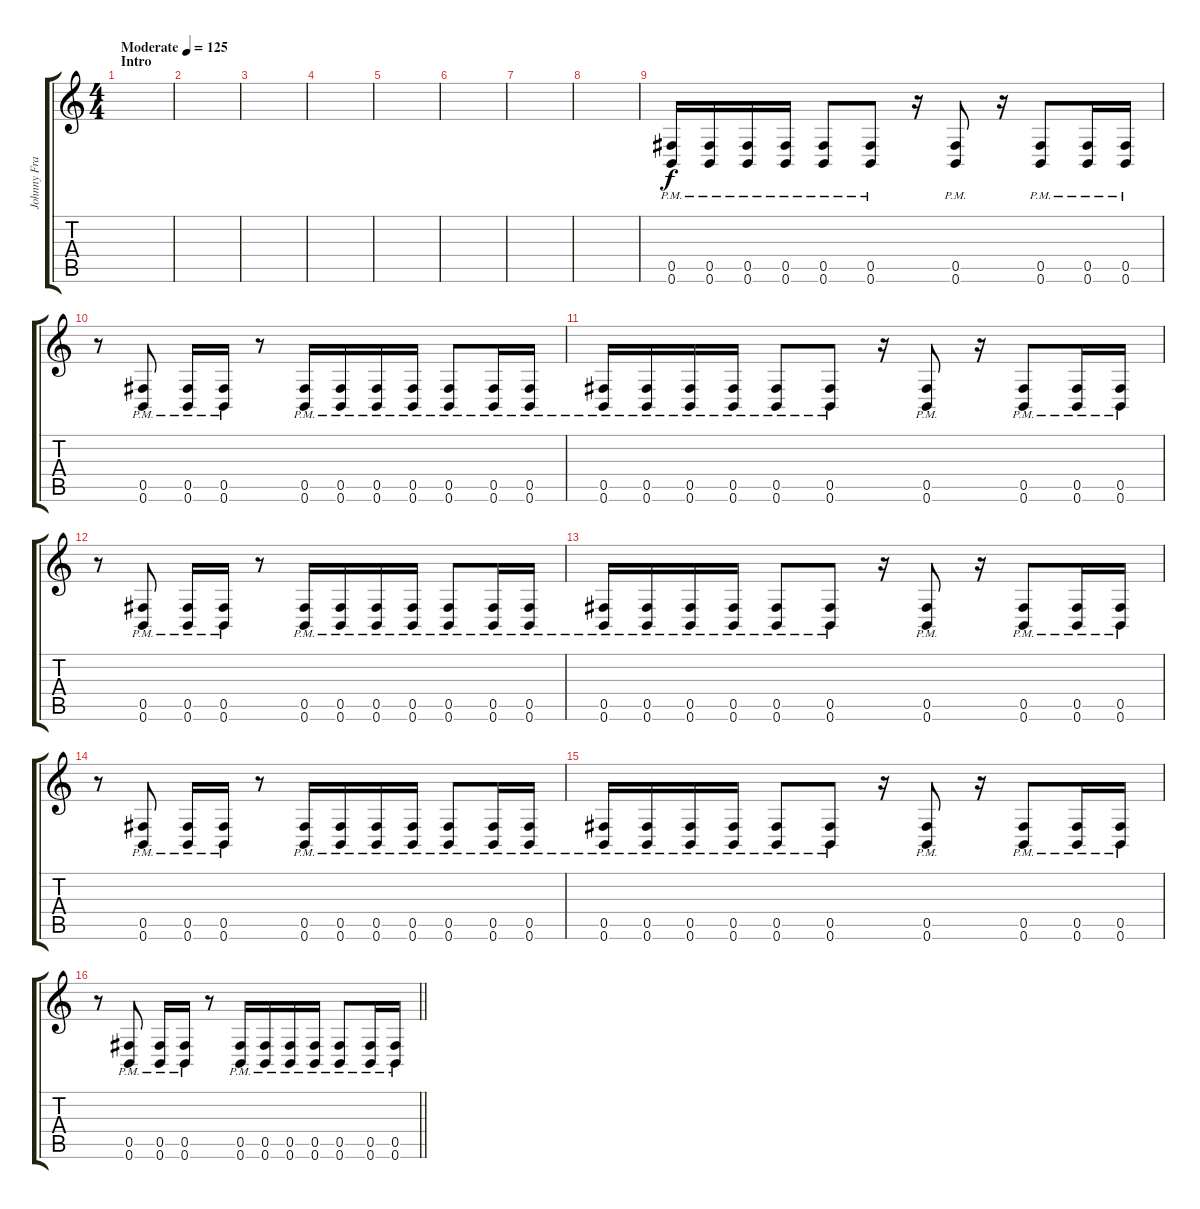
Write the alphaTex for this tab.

\track ("Johnny Franck" "Johnny Fra") {instrument distortionguitar}
\staff {score tabs}
\tuning (Db4 Ab3 E3 B2 Gb2 B1) {hide}
\ts (4 4)
\section ("" "Intro")
\tempo (125 "Moderate")
\clef g2
\ks c
|
|
|
|
|
|
|
|
(0.5{pm} 0.6{pm}).16 (0.5{pm} 0.6{pm}).16 (0.5{pm} 0.6{pm}).16 (0.5{pm} 0.6{pm}).16 (0.5{pm} 0.6{pm}).8 (0.5{pm} 0.6{pm}).8 r.16 (0.5{pm} 0.6{pm}).8 r.16 (0.5{pm} 0.6{pm}).8 (0.5{pm} 0.6{pm}).16 (0.5{pm} 0.6{pm}).16 |
r.8 (0.5{pm} 0.6{pm}).8 (0.5{pm} 0.6{pm}).16 (0.5{pm} 0.6{pm}).16 r.8 (0.5{pm} 0.6{pm}).16 (0.5{pm} 0.6{pm}).16 (0.5{pm} 0.6{pm}).16 (0.5{pm} 0.6{pm}).16 (0.5{pm} 0.6{pm}).8 (0.5{pm} 0.6{pm}).16 (0.5{pm} 0.6{pm}).16 |
(0.5{pm} 0.6{pm}).16 (0.5{pm} 0.6{pm}).16 (0.5{pm} 0.6{pm}).16 (0.5{pm} 0.6{pm}).16 (0.5{pm} 0.6{pm}).8 (0.5{pm} 0.6{pm}).8 r.16 (0.5{pm} 0.6{pm}).8 r.16 (0.5{pm} 0.6{pm}).8 (0.5{pm} 0.6{pm}).16 (0.5{pm} 0.6{pm}).16 |
r.8 (0.5{pm} 0.6{pm}).8 (0.5{pm} 0.6{pm}).16 (0.5{pm} 0.6{pm}).16 r.8 (0.5{pm} 0.6{pm}).16 (0.5{pm} 0.6{pm}).16 (0.5{pm} 0.6{pm}).16 (0.5{pm} 0.6{pm}).16 (0.5{pm} 0.6{pm}).8 (0.5{pm} 0.6{pm}).16 (0.5{pm} 0.6{pm}).16 |
(0.5{pm} 0.6{pm}).16 (0.5{pm} 0.6{pm}).16 (0.5{pm} 0.6{pm}).16 (0.5{pm} 0.6{pm}).16 (0.5{pm} 0.6{pm}).8 (0.5{pm} 0.6{pm}).8 r.16 (0.5{pm} 0.6{pm}).8 r.16 (0.5{pm} 0.6{pm}).8 (0.5{pm} 0.6{pm}).16 (0.5{pm} 0.6{pm}).16 |
r.8 (0.5{pm} 0.6{pm}).8 (0.5{pm} 0.6{pm}).16 (0.5{pm} 0.6{pm}).16 r.8 (0.5{pm} 0.6{pm}).16 (0.5{pm} 0.6{pm}).16 (0.5{pm} 0.6{pm}).16 (0.5{pm} 0.6{pm}).16 (0.5{pm} 0.6{pm}).8 (0.5{pm} 0.6{pm}).16 (0.5{pm} 0.6{pm}).16 |
(0.5{pm} 0.6{pm}).16 (0.5{pm} 0.6{pm}).16 (0.5{pm} 0.6{pm}).16 (0.5{pm} 0.6{pm}).16 (0.5{pm} 0.6{pm}).8 (0.5{pm} 0.6{pm}).8 r.16 (0.5{pm} 0.6{pm}).8 r.16 (0.5{pm} 0.6{pm}).8 (0.5{pm} 0.6{pm}).16 (0.5{pm} 0.6{pm}).16 |
\barLineRight lightlight
r.8 (0.5{pm} 0.6{pm}).8 (0.5{pm} 0.6{pm}).16 (0.5{pm} 0.6{pm}).16 r.8 (0.5{pm} 0.6{pm}).16 (0.5{pm} 0.6{pm}).16 (0.5{pm} 0.6{pm}).16 (0.5{pm} 0.6{pm}).16 (0.5{pm} 0.6{pm}).8 (0.5{pm} 0.6{pm}).16 (0.5{pm} 0.6{pm}).16
